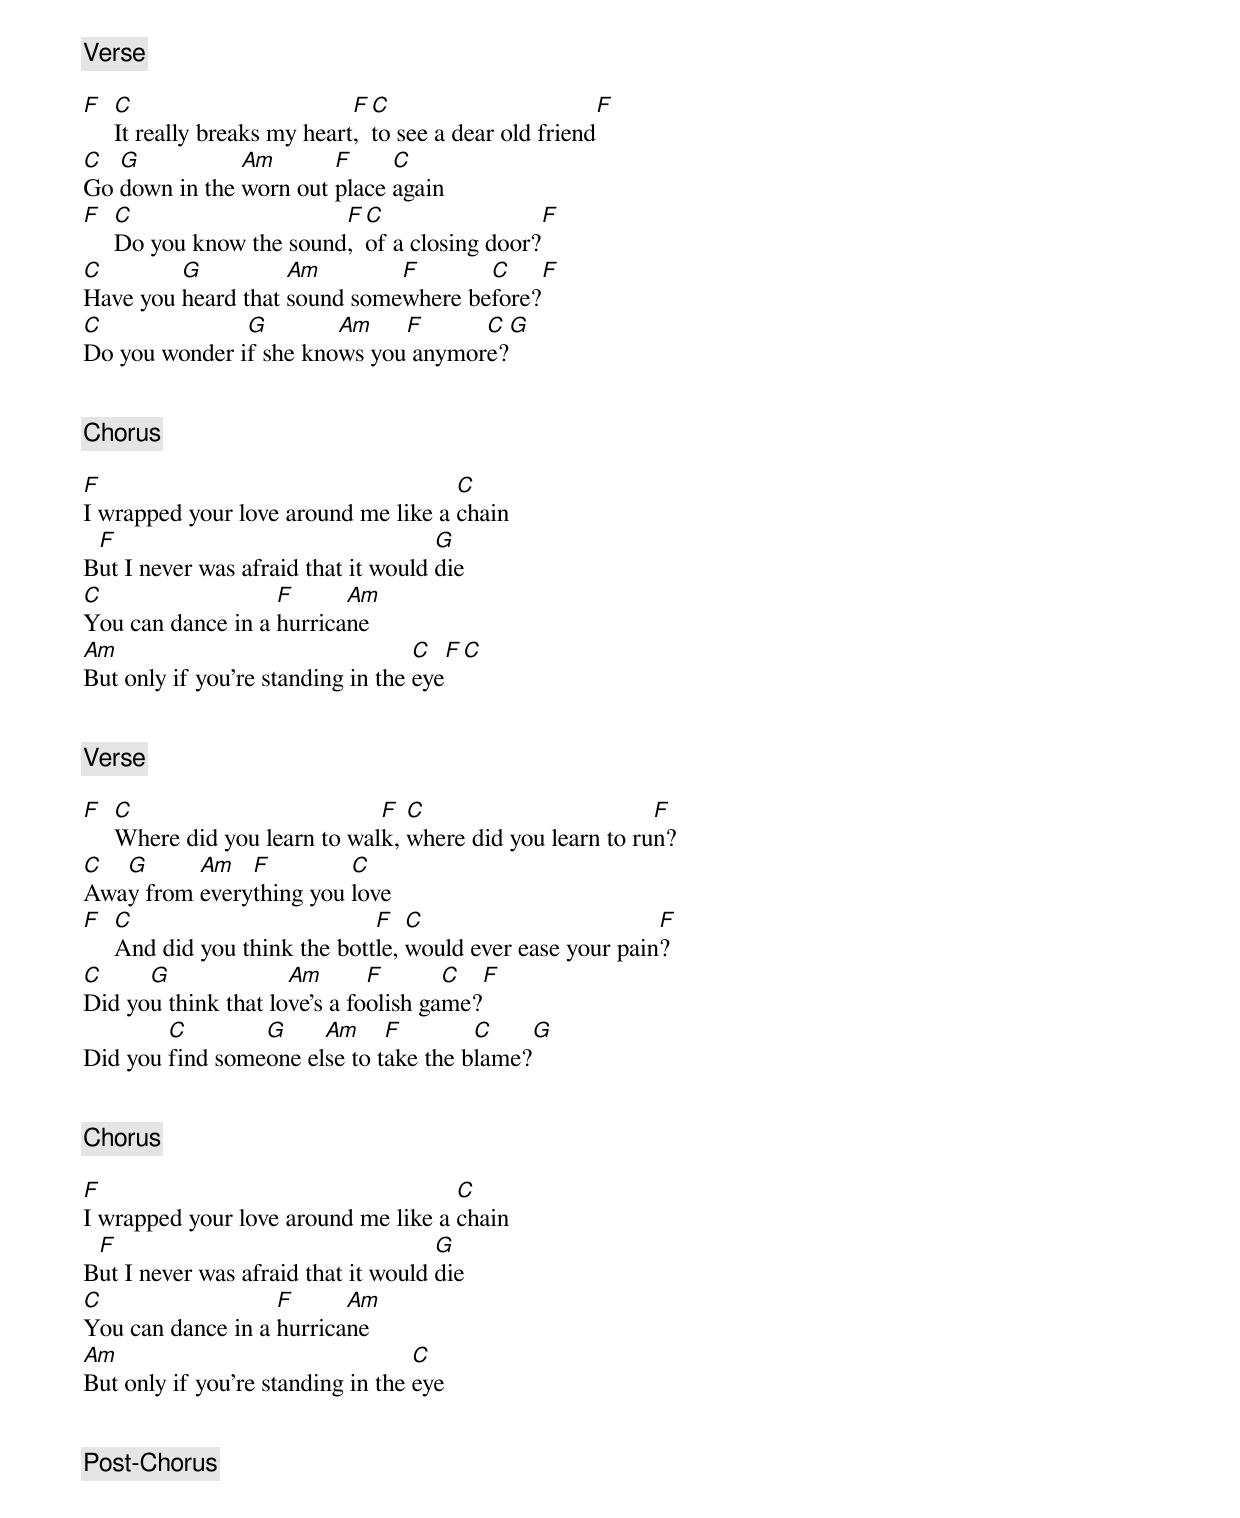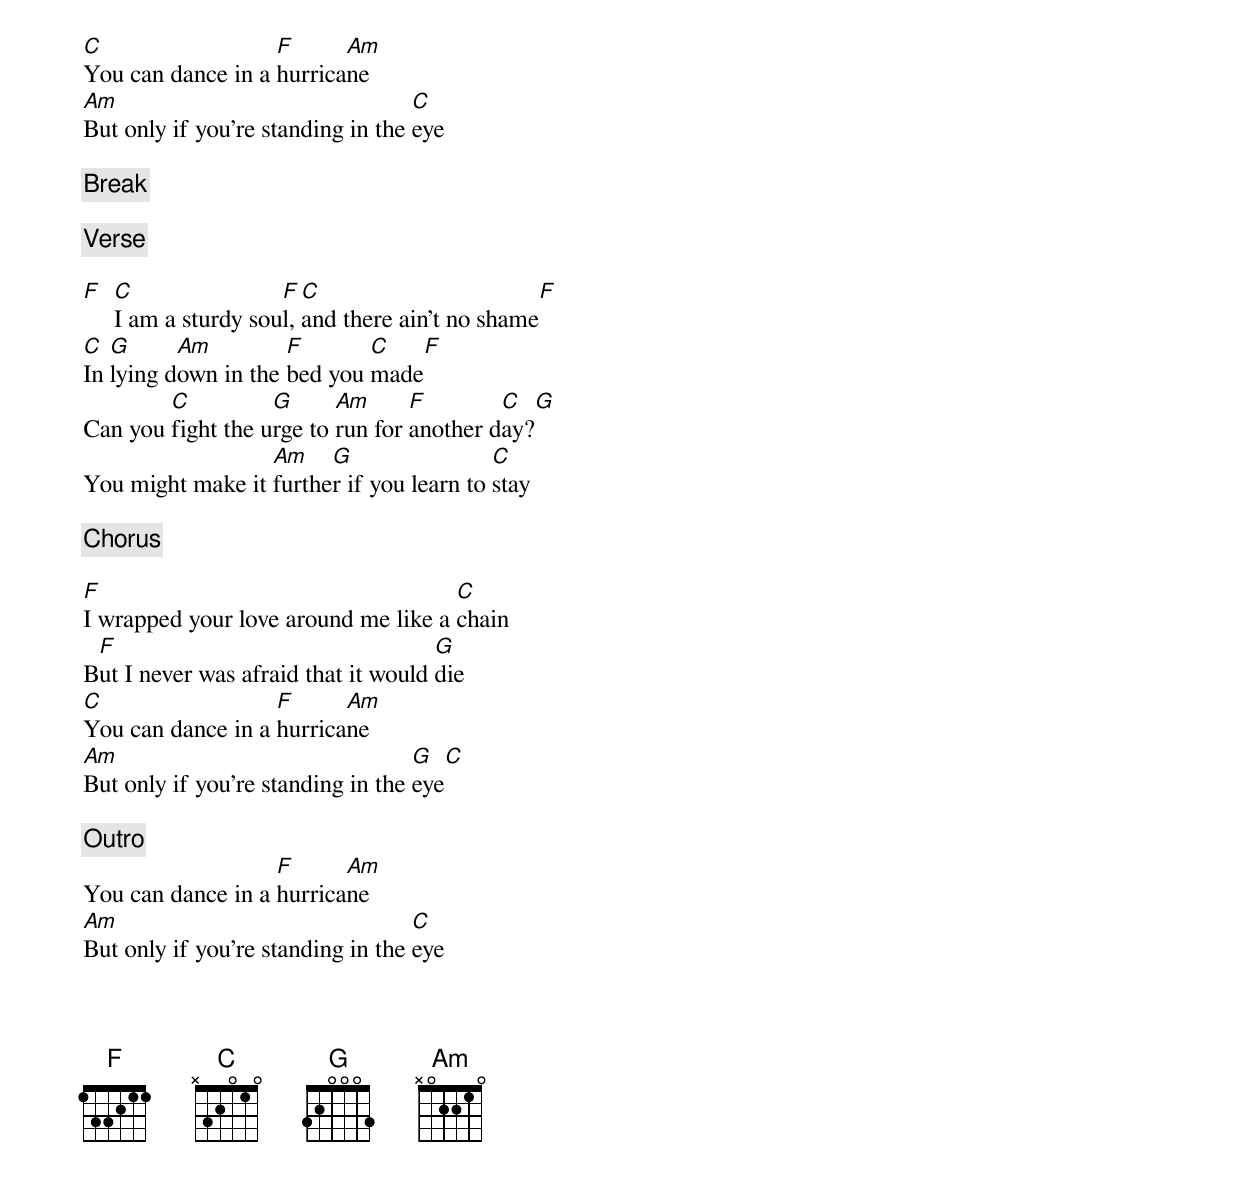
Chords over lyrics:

<pre>
[Verse]

F C                        F C                        F
  It really breaks my heart, to see a dear old friend
C  G           Am       F     C
Go down in the worn out place again
F C                    F C                  F
  Do you know the sound, of a closing door?
C        G          Am        F       C     F
Have you heard that sound somewhere before?
C              G        Am    F      C       G
Do you wonder if she knows you anymore?


[Chorus]

F                                    C
I wrapped your love around me like a chain
 F                                   G
But I never was afraid that it would die
C                  F      Am
You can dance in a hurricane
Am                                 C    F  C
But only if you're standing in the eye


[Verse]

F C                         F  C                        F
  Where did you learn to walk, where did you learn to run?
C  G      Am   F         C
Away from everything you love
F C                         F   C                        F
  And did you think the bottle, would ever ease your pain?
C     G              Am       F       C   F
Did you think that love's a foolish game?
        C        G     Am     F        C     G
Did you find someone else to take the blame?


[Chorus]

F                                    C
I wrapped your love around me like a chain
 F                                   G
But I never was afraid that it would die
C                  F      Am
You can dance in a hurricane
Am                                 C
But only if you're standing in the eye


[Post-Chorus]

C                  F      Am
You can dance in a hurricane
Am                                 C
But only if you're standing in the eye

[Break]

[Verse]

F C                F  C                        F
  I am a sturdy soul, and there ain't no shame
C  G      Am         F       C    F
In lying down in the bed you made
        C          G      Am      F        C     G
Can you fight the urge to run for another day?
                  Am    G                 C
You might make it further if you learn to stay

[Chorus]

F                                    C
I wrapped your love around me like a chain
 F                                   G
But I never was afraid that it would die
C                  F      Am
You can dance in a hurricane
Am                                 G    C
But only if you're standing in the eye

[Outro]
                   F      Am
You can dance in a hurricane
Am                                 C
But only if you're standing in the eye


</pre>
